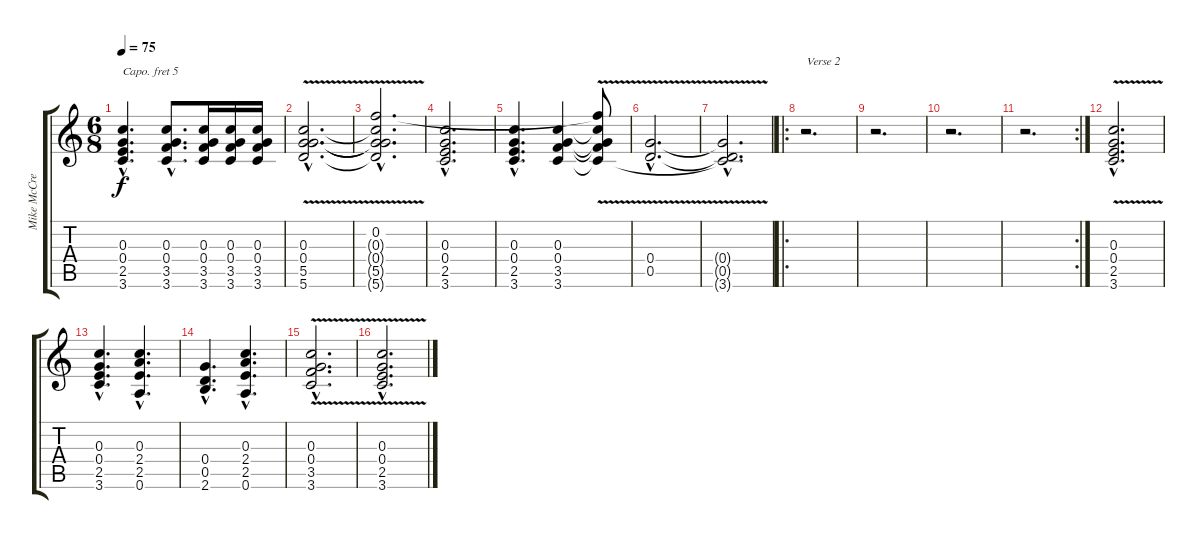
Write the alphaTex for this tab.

\track ("Mike McCready" "Mike McCre") {instrument electricguitarclean}
\staff {score tabs}
\capo 5
\tuning (E4 C4 G3 D3 A2 E2) {hide}
\ts (6 8)
\tempo 75
\clef g2
\ks c
(0.3{hac} 0.4{hac} 2.5{hac} 3.6{hac}).4{d dy f} (0.3{hac} 0.4{hac} 3.5{hac} 3.6{hac}).8{d} (0.3 0.4 3.5 3.6).16 (0.3 0.4 3.5 3.6).16 (0.3 0.4 3.5 3.6).16 |
(0.3{v hac} 0.4{v hac} 5.5{v hac} 5.6{v hac}).2{d} |
(0.2{v hac} 0.3{v hac t} 0.4{v hac t} 5.5{v hac t} 5.6{v hac t}).2{d} |
(0.3{hac} 0.4{hac} 2.5{hac} 3.6{hac}).2{d} |
(0.3{hac} 0.4{hac} 2.5{hac} 3.6{hac}).4{d} (0.3 0.4 3.5 3.6).4 (0.2{t} 0.3{t} 0.4{t} 3.5{t} 3.6{t}).8 |
(0.4{v hac} 0.5{v hac}).2{d} |
(0.4{v hac t} 0.5{v hac t} 3.6{v hac t}).2{d} |
\ro
r.2{d txt "Verse 2"} |
r.2{d} |
r.2{d} |
\rc 2
r.2{d} |
(0.3{v hac} 0.4{v hac} 2.5{v hac} 3.6{v hac}).2{d} |
(0.3{hac} 0.4{hac} 2.5{hac} 3.6{hac}).4{d} (0.3{hac} 2.4{hac} 2.5{hac} 0.6{hac}).4{d} |
(0.4{hac} 0.5{hac} 2.6{hac}).4{d} (0.3{hac} 2.4{hac} 2.5{hac} 0.6{hac}).4{d} |
(0.3{v hac} 0.4{v hac} 3.5{v hac} 3.6{v hac}).2{d} |
(0.3{v hac} 0.4{v hac} 2.5{v hac} 3.6{v hac}).2{d}
